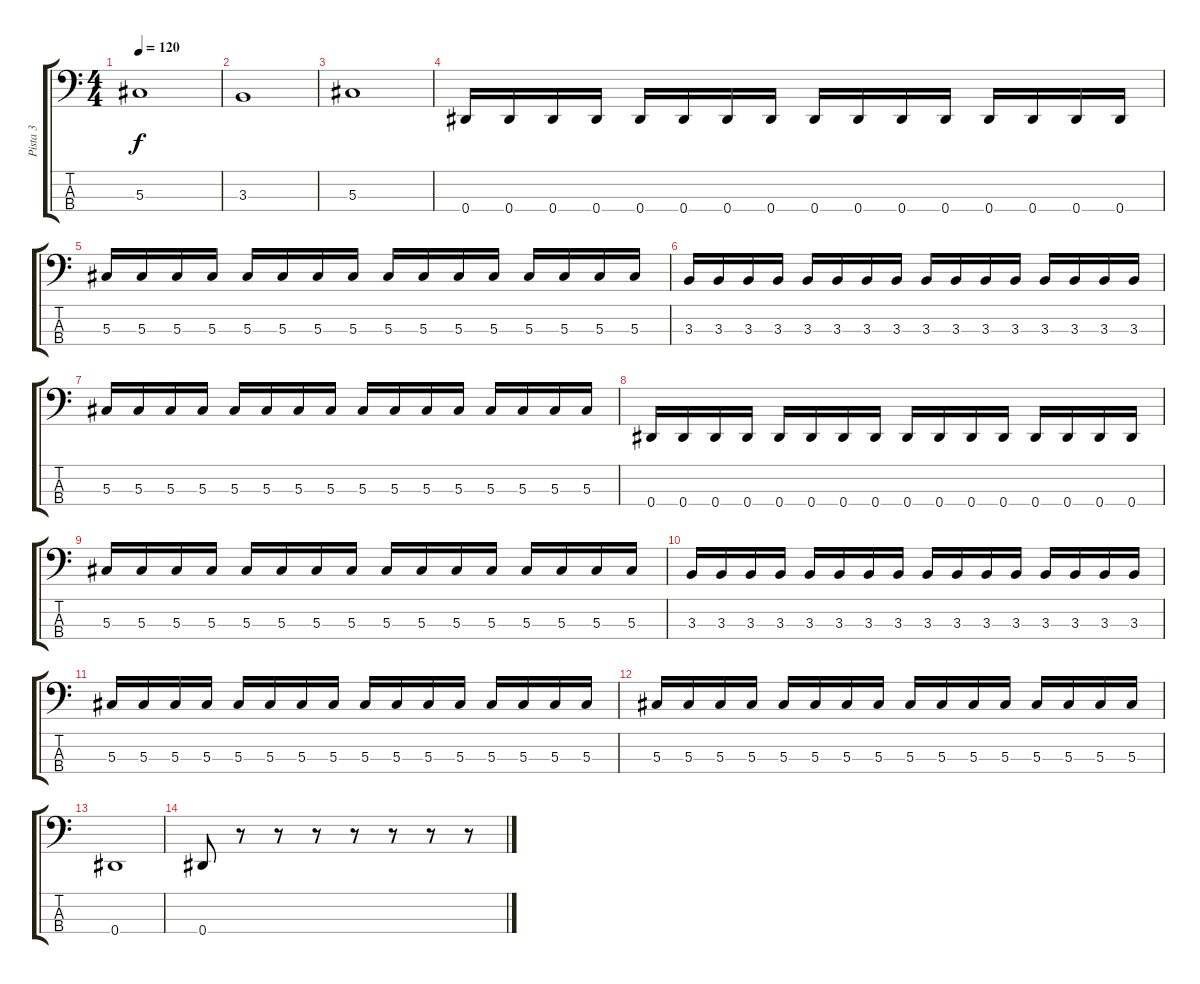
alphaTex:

\track ("Pista 3" "Pista 3") {instrument electricbassfinger}
\staff {score tabs}
\tuning (Gb2 Db2 Ab1 Eb1) {hide}
\ts (4 4)
\tempo 120
\clef f4
\ks c
5.3.1{dy f} |
3.3.1 |
5.3.1 |
0.4.16 0.4.16 0.4.16 0.4.16 0.4.16 0.4.16 0.4.16 0.4.16 0.4.16 0.4.16 0.4.16 0.4.16 0.4.16 0.4.16 0.4.16 0.4.16 |
5.3.16 5.3.16 5.3.16 5.3.16 5.3.16 5.3.16 5.3.16 5.3.16 5.3.16 5.3.16 5.3.16 5.3.16 5.3.16 5.3.16 5.3.16 5.3.16 |
3.3.16 3.3.16 3.3.16 3.3.16 3.3.16 3.3.16 3.3.16 3.3.16 3.3.16 3.3.16 3.3.16 3.3.16 3.3.16 3.3.16 3.3.16 3.3.16 |
5.3.16 5.3.16 5.3.16 5.3.16 5.3.16 5.3.16 5.3.16 5.3.16 5.3.16 5.3.16 5.3.16 5.3.16 5.3.16 5.3.16 5.3.16 5.3.16 |
0.4.16 0.4.16 0.4.16 0.4.16 0.4.16 0.4.16 0.4.16 0.4.16 0.4.16 0.4.16 0.4.16 0.4.16 0.4.16 0.4.16 0.4.16 0.4.16 |
5.3.16 5.3.16 5.3.16 5.3.16 5.3.16 5.3.16 5.3.16 5.3.16 5.3.16 5.3.16 5.3.16 5.3.16 5.3.16 5.3.16 5.3.16 5.3.16 |
3.3.16 3.3.16 3.3.16 3.3.16 3.3.16 3.3.16 3.3.16 3.3.16 3.3.16 3.3.16 3.3.16 3.3.16 3.3.16 3.3.16 3.3.16 3.3.16 |
5.3.16 5.3.16 5.3.16 5.3.16 5.3.16 5.3.16 5.3.16 5.3.16 5.3.16 5.3.16 5.3.16 5.3.16 5.3.16 5.3.16 5.3.16 5.3.16 |
5.3.16 5.3.16 5.3.16 5.3.16 5.3.16 5.3.16 5.3.16 5.3.16 5.3.16 5.3.16 5.3.16 5.3.16 5.3.16 5.3.16 5.3.16 5.3.16 |
0.4.1 |
0.4.8 r.8 r.8 r.8 r.8 r.8 r.8 r.8
